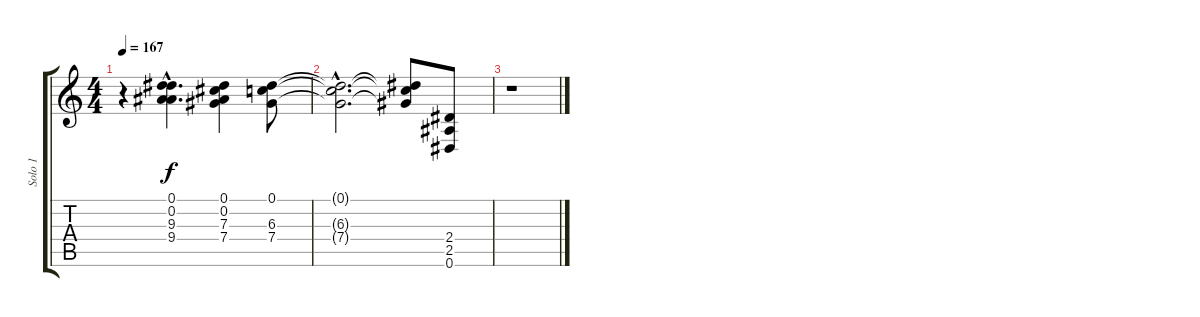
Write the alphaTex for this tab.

\track ("Solo 1" "Solo 1") {instrument distortionguitar}
\staff {score tabs}
\tuning (Eb4 Bb3 Gb3 Db3 Ab2 Eb2) {hide}
\ts (4 4)
\tempo 167
\clef g2
\ks c
r.4{dy f} (0.1{hac} 0.2{hac} 9.3{hac} 9.4{hac}).4{d} (0.1 0.2 7.3 7.4).4 (0.1 6.3 7.4).8 |
(0.1{hac t} 6.3{hac t} 7.4{hac t}).2{d} (0.1{t} 6.3{t} 7.4{t}).8 (2.4 2.5 0.6).8 |
r.1
